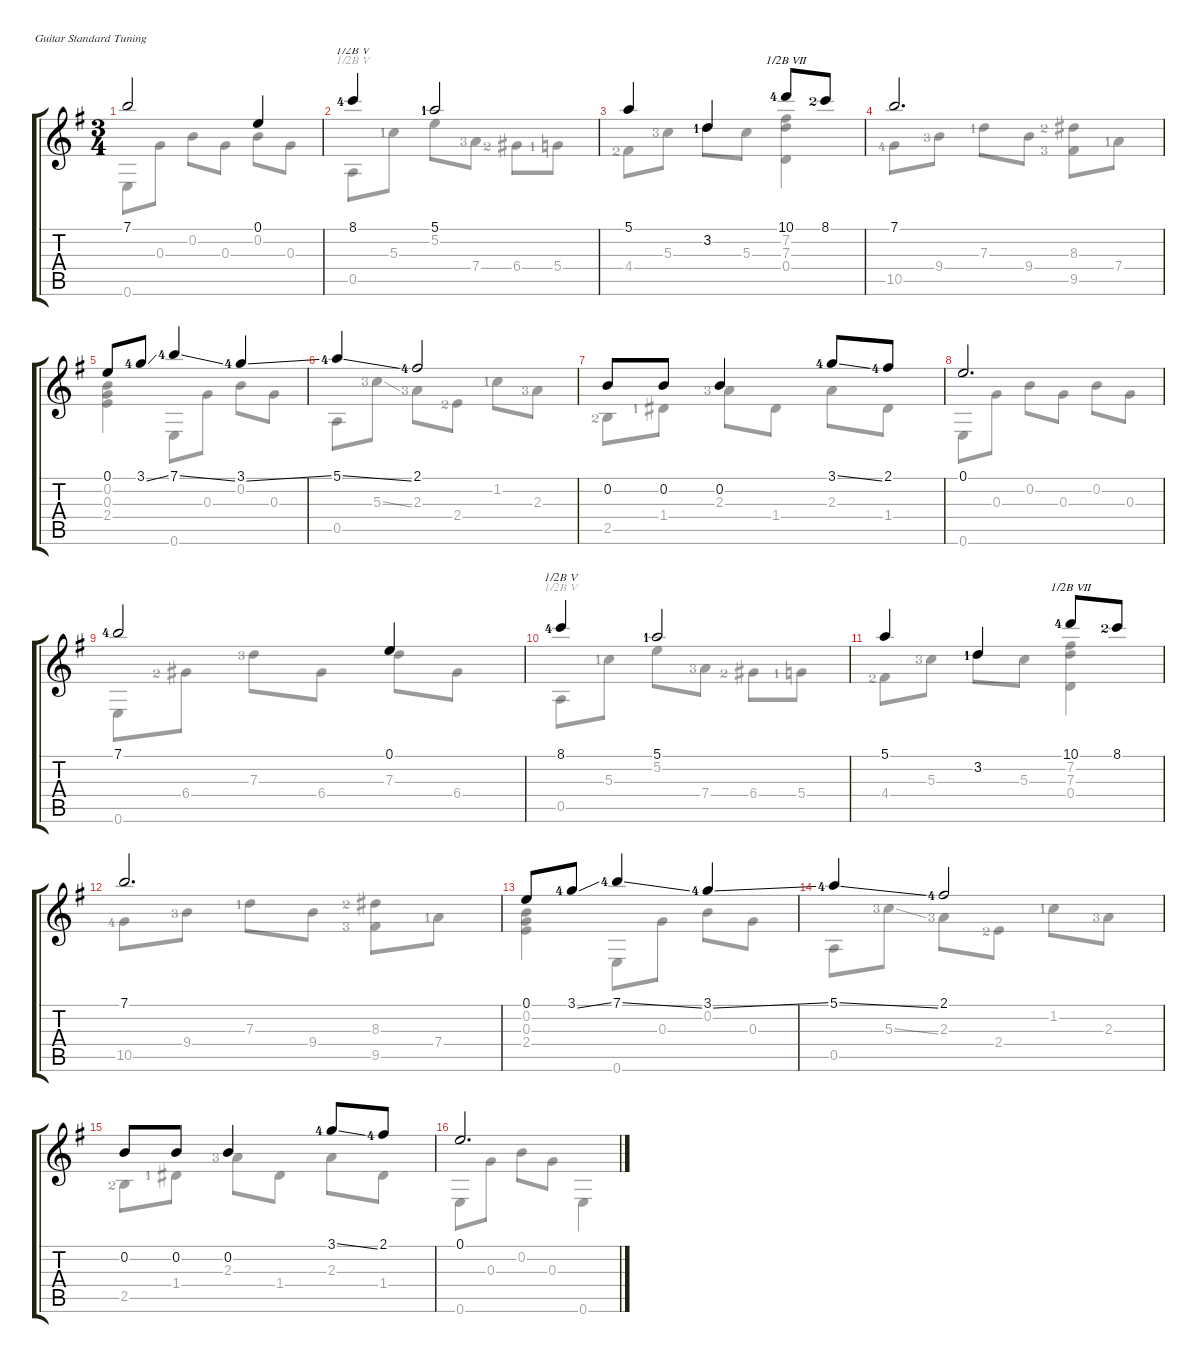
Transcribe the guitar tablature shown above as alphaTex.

\defaultSystemsLayout 4
\hideDynamics
\singleTrackTrackNamePolicy hidden
\multiTrackTrackNamePolicy hidden
\firstSystemTrackNameMode fullname
\firstSystemTrackNameOrientation horizontal
\otherSystemsTrackNameOrientation horizontal
\track ("Nylon Guitar" "Nylon Guit") {instrument acousticguitarnylon}
\staff {score tabs}
\tuning (E4 B3 G3 D3 A2 E2)
\voice
\ts (3 4)
\tempo (80 hide)
\clef g2
\scale
0.298201
\ks eminor
7.1.2{dy mf instrument acousticguitarnylon} 0.1.4 |
\scale
0.251928 8.1{lf 5}.4{barre (5 half)} 5.1{lf 2}.2 |
\scale
0.197943 5.1.4 3.2{lf 2}.4 10.1{lf 5}.8{barre (7 half)} 8.1{lf 3}.8 |
\scale
0.251928 7.1.2{d} |
\scale
0.234043 0.1.8 3.1{ss lf 5}.8 7.1{ss lf 5}.4 3.1{ss lf 5}.4 |
\scale
0.234043 5.1{ss lf 5}.4 2.1{lf 5}.2 |
\scale
0.297872 0.2.8 0.2.8 0.2.4 3.1{ss lf 5}.8 2.1{lf 5}.8 |
\scale
0.234043 0.1.2{d} |
\scale
0.264151 7.1{lf 5}.2 0.1.4 |
\scale
0.264151 8.1{lf 5}.4{barre (5 half)} 5.1{lf 2}.2 |
\scale
0.207547 5.1.4 3.2{lf 2}.4 10.1{lf 5}.8{barre (7 half)} 8.1{lf 3}.8 |
\scale
0.264151 7.1.2{d} |
\scale
0.234043 0.1.8 3.1{ss lf 5}.8 7.1{ss lf 5}.4 3.1{ss lf 5}.4 |
\scale
0.234043 5.1{ss lf 5}.4 2.1{lf 5}.2 |
\scale
0.297872 0.2.8 0.2.8 0.2.4 3.1{ss lf 5}.8 2.1{lf 5}.8 |
\scale
0.234043 0.1.2{d}
\voice
\clef g2
\ottava regular
\simile none
\scale
0.298201
\ks eminor
0.6.8{dy mf} 0.3.8 0.2.8 0.3.8 0.2.8 0.3.8 |
\scale
0.251928 0.5.8{barre (5 half)} 5.3{lf 2}.8 5.2.8 7.4{lf 4}.8 6.4{lf 3}.8 5.4{lf 2}.8 |
\scale
0.197943 4.4{lf 3}.8 5.3{lf 4}.8 3.2.8 5.3.8 (7.2 7.3 0.4).4{barre (7 half)} |
\scale
0.251928 10.5{lf 5}.8 9.4{lf 4}.8 7.3{lf 2}.8 9.4.8 (8.3{lf 3} 9.5{lf 4}).8 7.4{lf 2}.8 |
\scale
0.234043 (0.2 0.3 2.4).4 0.6.8 0.3.8 0.2.8 0.3.8 |
\scale
0.234043 0.5.8 5.3{ss lf 4}.8 2.3{lf 4}.8 2.4{lf 3}.8 1.2{lf 2}.8 2.3{lf 4}.8 |
\scale
0.297872 2.5{lf 3}.8 1.4{lf 2}.8 2.3{lf 4}.8 1.4.8 2.3.8 1.4.8 |
\scale
0.234043 0.6.8 0.3.8 0.2.8 0.3.8 0.2.8 0.3.8 |
\scale
0.264151 0.6.8 6.4{lf 3}.8 7.3{lf 4}.8 6.4.8 7.3.8 6.4.8 |
\scale
0.264151 0.5.8{barre (5 half)} 5.3{lf 2}.8 5.2.8 7.4{lf 4}.8 6.4{lf 3}.8 5.4{lf 2}.8 |
\scale
0.207547 4.4{lf 3}.8 5.3{lf 4}.8 3.2.8 5.3.8 (7.2 7.3 0.4).4{barre (7 half)} |
\scale
0.264151 10.5{lf 5}.8 9.4{lf 4}.8 7.3{lf 2}.8 9.4.8 (8.3{lf 3} 9.5{lf 4}).8 7.4{lf 2}.8 |
\scale
0.234043 (0.2 0.3 2.4).4 0.6.8 0.3.8 0.2.8 0.3.8 |
\scale
0.234043 0.5.8 5.3{ss lf 4}.8 2.3{lf 4}.8 2.4{lf 3}.8 1.2{lf 2}.8 2.3{lf 4}.8 |
\scale
0.297872 2.5{lf 3}.8 1.4{lf 2}.8 2.3{lf 4}.8 1.4.8 2.3.8 1.4.8 |
\scale
0.234043 0.6.8 0.3.8 0.2.8 0.3.8 0.6.4
